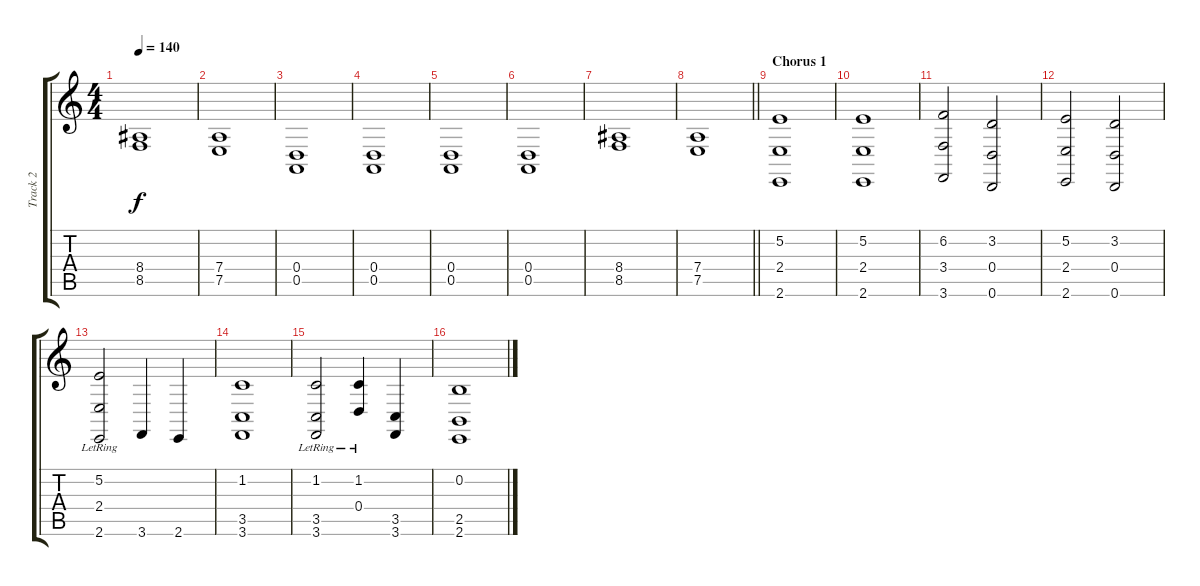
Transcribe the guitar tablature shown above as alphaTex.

\track ("Track 2" "Track 2") {instrument cello}
\staff {score tabs}
\tuning (E4 B3 G3 D3 A2 D2) {hide}
\ts (4 4)
\tempo 140
\clef g2
\ks c
(8.4 8.5).1{dy f} |
(7.4 7.5).1 |
(0.4 0.5).1 |
(0.4 0.5).1 |
(0.4 0.5).1 |
(0.4 0.5).1 |
(8.4 8.5).1 |
\barLineRight lightlight
(7.4 7.5).1 |
\section ("" "Chorus 1")
(5.2 2.4 2.6).1 |
(5.2 2.4 2.6).1 |
(6.2 3.4 3.6).2 (3.2 0.4 0.6).2 |
(5.2 2.4 2.6).2 (3.2 0.4 0.6).2 |
(5.2{lr} 2.4{lr} 2.6).2 3.6.4 2.6.4 |
(1.2 3.5 3.6).1 |
(1.2 3.5 3.6{lr}).2 (1.2{lr} 0.4).4 (3.5 3.6).4 |
(0.2 2.5 2.6).1
